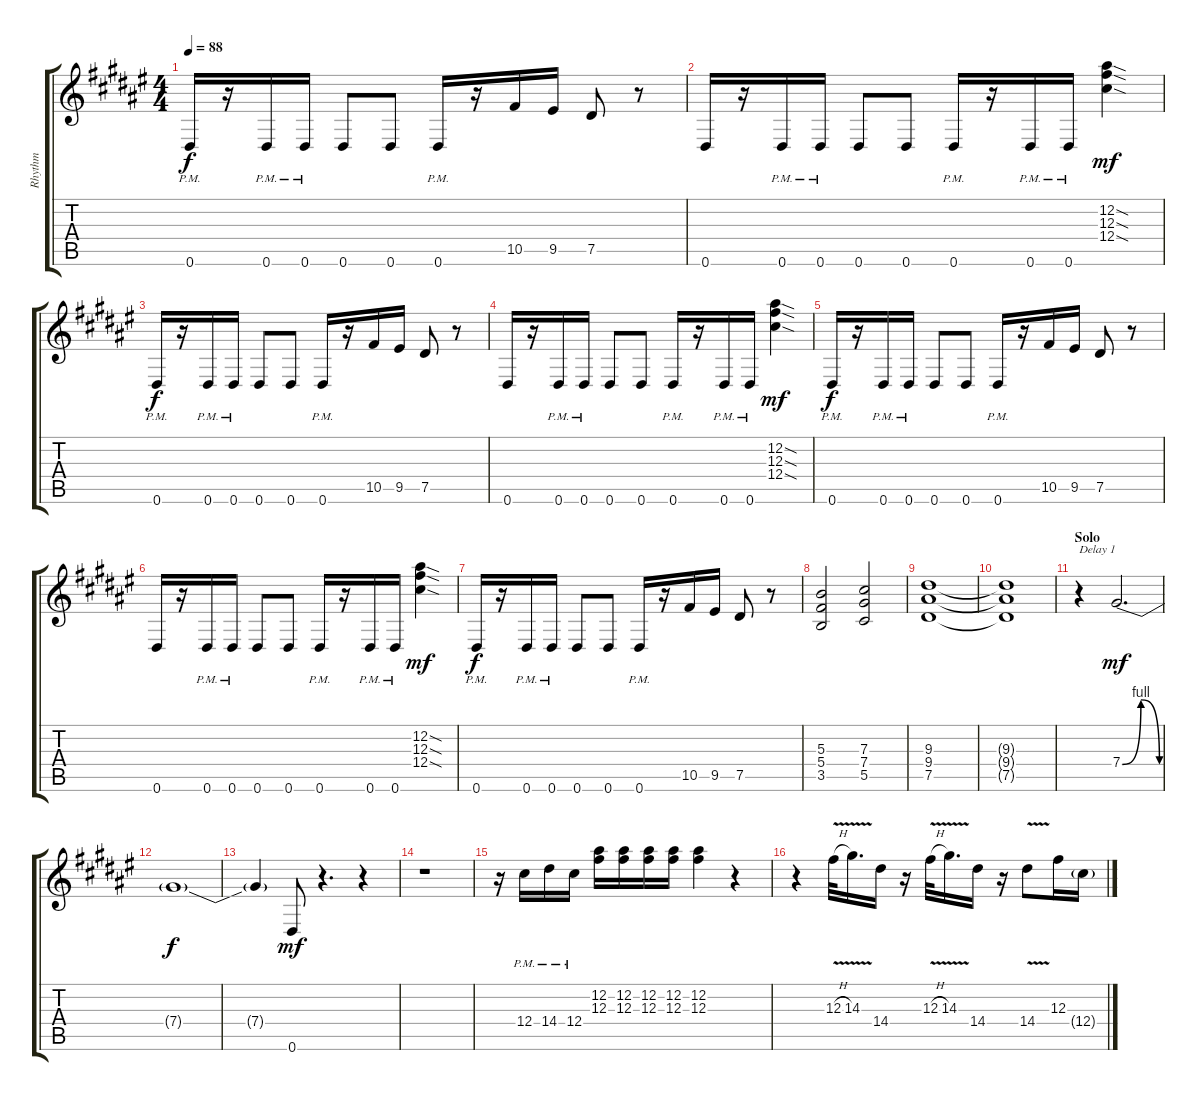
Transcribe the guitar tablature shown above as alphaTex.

\track ("Rhythm" "Rhythm") {instrument overdrivenguitar}
\staff {score tabs}
\tuning (Eb4 Bb3 Gb3 Db3 Ab2 Eb2) {hide}
\ts (4 4)
\tempo 88
\clef g2
\ks f#
0.6{pm}.16{dy f} r.16 0.6{pm}.16 0.6{pm}.16 0.6.8 0.6.8 0.6{pm}.16 r.16 10.5.16 9.5.16 7.5.8 r.8 |
0.6.16 r.16 0.6{pm}.16 0.6{pm}.16 0.6.8 0.6.8 0.6{pm}.16 r.16 0.6{pm}.16 0.6{pm}.16 (12.2{sod} 12.3{sod} 12.4{sod}).4{dy mf} |
0.6{pm}.16{dy f} r.16 0.6{pm}.16 0.6{pm}.16 0.6.8 0.6.8 0.6{pm}.16 r.16 10.5.16 9.5.16 7.5.8 r.8 |
0.6.16 r.16 0.6{pm}.16 0.6{pm}.16 0.6.8 0.6.8 0.6{pm}.16 r.16 0.6{pm}.16 0.6{pm}.16 (12.2{sod} 12.3{sod} 12.4{sod}).4{dy mf} |
0.6{pm}.16{dy f} r.16 0.6{pm}.16 0.6{pm}.16 0.6.8 0.6.8 0.6{pm}.16 r.16 10.5.16 9.5.16 7.5.8 r.8 |
0.6.16 r.16 0.6{pm}.16 0.6{pm}.16 0.6.8 0.6.8 0.6{pm}.16 r.16 0.6{pm}.16 0.6{pm}.16 (12.2{sod} 12.3{sod} 12.4{sod}).4{dy mf} |
0.6{pm}.16{dy f} r.16 0.6{pm}.16 0.6{pm}.16 0.6.8 0.6.8 0.6{pm}.16 r.16 10.5.16 9.5.16 7.5.8 r.8 |
(5.3 5.4 3.5).2 (7.3 7.4 5.5).2 |
(9.3 9.4 7.5).1 |
(9.3{t} 9.4{t} 7.5{t}).1 |
\section ("" "Solo")
r.4{txt "Delay 1"} 7.4{be (bendrelease 0 0 5 4 25 4 60 0)}.2{d dy mf} |
7.4{t}.1{dy f} |
7.4{t}.4 0.6.8{dy mf} r.4{d} r.4 |
r.1 |
r.16 12.4{pm}.16 14.4{pm}.16 12.4{pm}.16 (12.2 12.3).16 (12.2 12.3).16 (12.2 12.3).16 (12.2 12.3).16 (12.2 12.3).4 r.4 |
r.4 12.3{v h}.32 14.3{v}.16{d} 14.4.16 r.16 12.3{v h}.32 14.3{v}.16{d} 14.4.16 r.16 14.4{v}.8 12.3.16 12.4{g}.16
